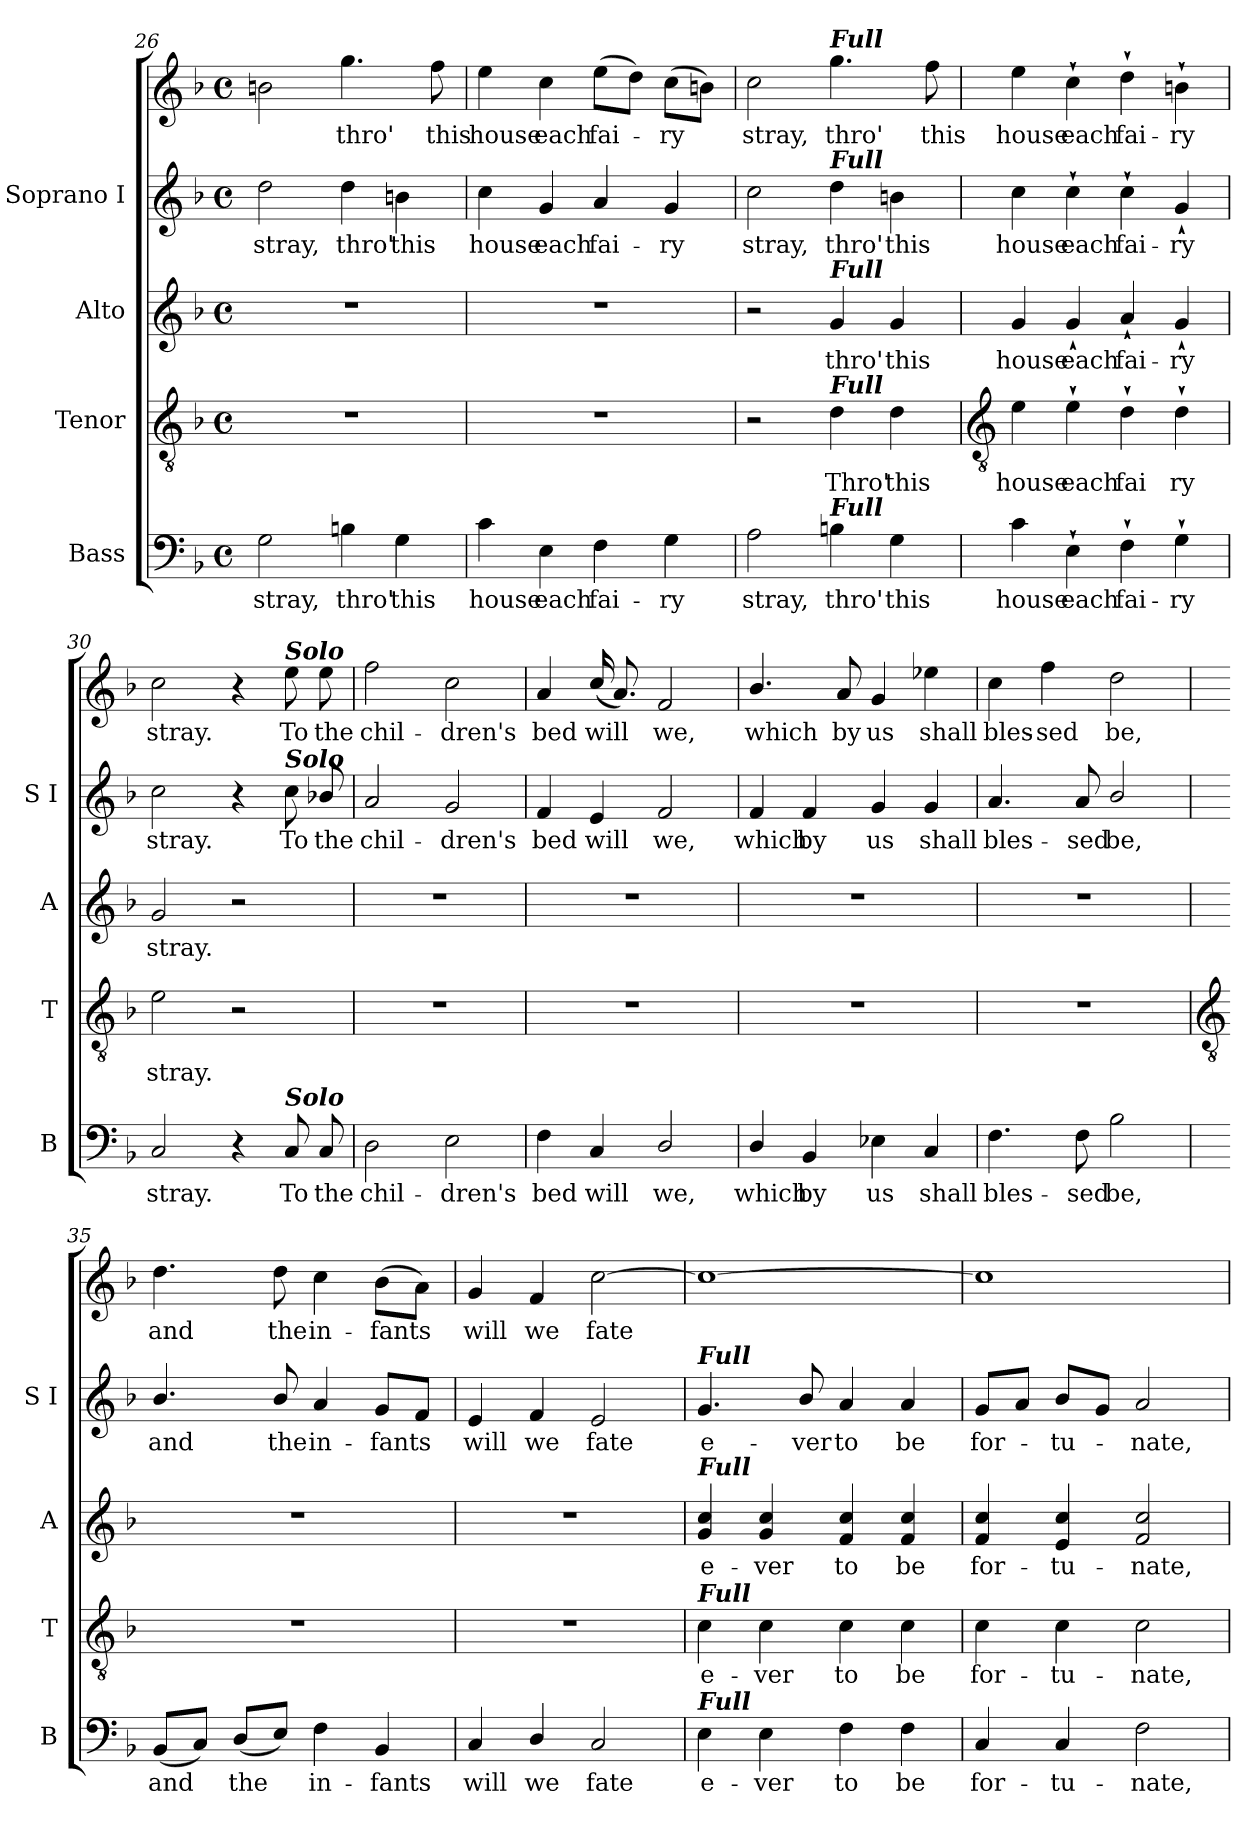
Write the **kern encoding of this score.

**kern	**text	**kern	**text	**kern	**text	**kern	**text	**kern	**text
*part4	*part4	*part3	*part3	*part2	*part2	*part1	*part1	*part1	*part1
*staff5	*staff5	*staff4	*staff4	*staff3	*staff3	*staff2	*staff2	*staff1	*staff1
*I"Bass	*	*I"Tenor	*	*I"Alto	*	*I"Soprano I	*	*	*
*I'B	*	*I'T	*	*I'A	*	*I'S I	*	*	*
*clefF4	*	*clefGv2	*	*clefG2	*	*clefG2	*	*clefG2	*
*k[b-]	*	*k[b-]	*	*k[b-]	*	*k[b-]	*	*k[b-]	*
*F:	*	*F:	*	*F:	*	*F:	*	*F:	*
*M4/4	*	*M4/4	*	*M4/4	*	*M4/4	*	*M4/4	*
*met(c)	*	*met(c)	*	*met(c)	*	*met(c)	*	*met(c)	*
=26	=26	=26	=26	=26	=26	=26	=26	=26	=26
!	!LO:LY:b	!	!	!	!	!	!LO:LY:b	!	!
2G	stray,	1r	.	1r	.	2dd	stray,	2bn	.
!	!LO:LY:b	!	!	!	!	!	!LO:LY:b	!	!LO:LY:b
4Bn	thro'	.	.	.	.	4dd	thro'	4.gg	thro'
!	!LO:LY:b	!	!	!	!	!	!LO:LY:b	!	!
4G	this	.	.	.	.	4bn	this	.	.
!	!	!	!	!	!	!	!	!	!LO:LY:b
.	.	.	.	.	.	.	.	8ff	this
=27	=27	=27	=27	=27	=27	=27	=27	=27	=27
!	!LO:LY:b	!	!	!	!	!	!LO:LY:b	!	!LO:LY:b
4c	house	1r	.	1r	.	4cc	house	4ee	house
!	!LO:LY:b	!	!	!	!	!	!LO:LY:b	!	!LO:LY:b
4E	each	.	.	.	.	4g	each	4cc	each
!	!LO:LY:b	!	!	!	!	!	!LO:LY:b	!	!LO:LY:b
4F	fai-	.	.	.	.	4a	fai-	(>8eeL	fai-
.	.	.	.	.	.	.	.	8ddJ)	.
!	!LO:LY:b	!	!	!	!	!	!LO:LY:b	!	!LO:LY:b
4G	-ry	.	.	.	.	4g	-ry	(>8ccL	ry
.	.	.	.	.	.	.	.	8bnJ)	.
=28	=28	=28	=28	=28	=28	=28	=28	=28	=28
!	!LO:LY:b	!	!	!	!	!	!LO:LY:b	!	!LO:LY:b
2A	stray,	2r	.	2r	.	2cc	stray,	2cc	stray,
!	!	!	!	!	!	!	!	!LO:TX:a:Bi:t=Full	!
!	!	!	!	!	!	!LO:TX:a:Bi:t=Full	!	!	!
!	!	!	!	!LO:TX:a:Bi:t=Full	!	!	!	!	!
!	!	!LO:TX:a:Bi:t=Full	!	!	!	!	!	!	!
!LO:TX:a:Bi:t=Full	!	!	!	!	!	!	!	!	!
!	!LO:LY:b	!	!LO:LY:b	!	!LO:LY:b	!	!LO:LY:b	!	!LO:LY:b
4Bn	thro'	4d	Thro'	4g	thro'	4dd	thro'	4.gg	thro'
!	!LO:LY:b	!	!LO:LY:b	!	!LO:LY:b	!	!LO:LY:b	!	!
4G	this	4d	this	4g	this	4bn	this	.	.
!	!	!	!	!	!	!	!	!	!LO:LY:b
.	.	.	.	.	.	.	.	8ff	this
!!LO:LB:g=z
=29	=29	=29	=29	=29	=29	=29	=29	=29	=29
*	*	*clefGv2	*	*	*	*	*	*	*
!	!LO:LY:b	!	!LO:LY:b	!	!LO:LY:b	!	!LO:LY:b	!	!LO:LY:b
4c	house	4e	house	4g	house	4cc	house	4ee	house
!	!LO:LY:b	!	!LO:LY:b	!	!LO:LY:b	!	!LO:LY:b	!	!LO:LY:b
4E`	each	4e`	each	4g`	each	4cc`	each	4cc`	each
!	!LO:LY:b	!	!LO:LY:b	!	!LO:LY:b	!	!LO:LY:b	!	!LO:LY:b
4F`	fai-	4d`	fai	4a`	fai-	4cc`	fai-	4dd`	fai-
!	!LO:LY:b	!	!LO:LY:b	!	!LO:LY:b	!	!LO:LY:b	!	!LO:LY:b
4G`	-ry	4d`	ry	4g`	-ry	4g`	-ry	4bn`	-ry
=30	=30	=30	=30	=30	=30	=30	=30	=30	=30
!	!LO:LY:b	!	!LO:LY:b	!	!LO:LY:b	!	!LO:LY:b	!	!LO:LY:b
2C	stray.	2e	stray.	2g	stray.	2cc	stray.	2cc	stray.
4r	.	2r	.	2r	.	4r	.	4r	.
!	!	!	!	!	!	!	!	!LO:TX:a:Bi:t=Solo	!
!	!	!	!	!	!	!LO:TX:a:Bi:t=Solo	!	!	!
!LO:TX:a:Bi:t=Solo	!	!	!	!	!	!	!	!	!
!	!LO:LY:b	!	!	!	!	!	!LO:LY:b	!	!LO:LY:b
8C	To	.	.	.	.	8cc	To	8ee	To
!	!LO:LY:b	!	!	!	!	!	!LO:LY:b	!	!LO:LY:b
8C	the	.	.	.	.	8b-X/	the	8ee	the
=31	=31	=31	=31	=31	=31	=31	=31	=31	=31
!	!LO:LY:b	!	!	!	!	!	!LO:LY:b	!	!LO:LY:b
2D	chil-	1r	.	1r	.	2a	chil-	2ff	chil-
!	!LO:LY:b	!	!	!	!	!	!LO:LY:b	!	!LO:LY:b
2E	-dren's	.	.	.	.	2g	-dren's	2cc	-dren's
=32	=32	=32	=32	=32	=32	=32	=32	=32	=32
!	!LO:LY:b	!	!	!	!	!	!LO:LY:b	!	!LO:LY:b
4F	bed	1r	.	1r	.	4f	bed	4a	bed
!	!LO:LY:b	!	!	!	!	!	!LO:LY:b	!	!LO:LY:b
4C	will	.	.	.	.	4e	will	(<16cc/LL	will
.	.	.	.	.	.	.	.	8.a/J)	.
!	!LO:LY:b	!	!	!	!	!	!LO:LY:b	!	!LO:LY:b
2D/	we,	.	.	.	.	2f	we,	2f	we,
=33	=33	=33	=33	=33	=33	=33	=33	=33	=33
!	!LO:LY:b	!	!	!	!	!	!LO:LY:b	!	!LO:LY:b
4D/	which	1r	.	1r	.	4f	which	4.b-/	which
!	!LO:LY:b	!	!	!	!	!	!LO:LY:b	!	!
4BB-	by	.	.	.	.	4f	by	.	.
!	!	!	!	!	!	!	!	!	!LO:LY:b
.	.	.	.	.	.	.	.	8a	by
!	!LO:LY:b	!	!	!	!	!	!LO:LY:b	!	!LO:LY:b
4E-X	us	.	.	.	.	4g	us	4g	us
!	!LO:LY:b	!	!	!	!	!	!LO:LY:b	!	!LO:LY:b
4C	shall	.	.	.	.	4g	shall	4ee-X	shall
=34	=34	=34	=34	=34	=34	=34	=34	=34	=34
!	!LO:LY:b	!	!	!	!	!	!LO:LY:b	!	!LO:LY:b
4.F	bles-	1r	.	1r	.	4.a	bles-	4cc	bles-
!	!	!	!	!	!	!	!	!	!LO:LY:b
.	.	.	.	.	.	.	.	4ff	-sed
!	!LO:LY:b	!	!	!	!	!	!LO:LY:b	!	!
8F	-sed	.	.	.	.	8a	-sed	.	.
!	!LO:LY:b	!	!	!	!	!	!LO:LY:b	!	!LO:LY:b
2B-	be,	.	.	.	.	2b-/	be,	2dd	be,
!!LO:LB:g=z
=35	=35	=35	=35	=35	=35	=35	=35	=35	=35
*	*	*clefGv2	*	*	*	*	*	*	*
!	!LO:LY:b	!	!	!	!	!	!LO:LY:b	!	!LO:LY:b
(<8BB-L	and	1r	.	1r	.	4.b-/	and	4.dd	and
8CJ)	.	.	.	.	.	.	.	.	.
!	!LO:LY:b	!	!	!	!	!	!	!	!
(<8D/L	the	.	.	.	.	.	.	.	.
!	!	!	!	!	!	!	!LO:LY:b	!	!LO:LY:b
8E/J)	.	.	.	.	.	8b-/	the	8dd	the
!	!LO:LY:b	!	!	!	!	!	!LO:LY:b	!	!LO:LY:b
4F	in-	.	.	.	.	4a	in-	4cc	in-
!	!LO:LY:b	!	!	!	!	!	!LO:LY:b	!	!LO:LY:b
4BB-	-fants	.	.	.	.	8gL	-fants	(>8b-\L	-fants
.	.	.	.	.	.	8fJ	.	8a\J)	.
=36	=36	=36	=36	=36	=36	=36	=36	=36	=36
!	!LO:LY:b	!	!	!	!	!	!LO:LY:b	!	!LO:LY:b
4C	will	1r	.	1r	.	4e	will	4g	will
!	!LO:LY:b	!	!	!	!	!	!LO:LY:b	!	!LO:LY:b
4D/	we	.	.	.	.	4f	we	4f	we
!	!LO:LY:b	!	!	!	!	!	!LO:LY:b	!	!LO:LY:b
2C	fate	.	.	.	.	2e	fate	[2cc	fate
=37	=37	=37	=37	=37	=37	=37	=37	=37	=37
!	!	!	!	!	!	!LO:TX:a:Bi:t=Full	!	!	!
!	!	!	!	!LO:TX:a:Bi:t=Full	!	!	!	!	!
!	!	!LO:TX:a:Bi:t=Full	!	!	!	!	!	!	!
!LO:TX:a:Bi:t=Full	!	!	!	!	!	!	!	!	!
!	!LO:LY:b	!	!LO:LY:b	!	!LO:LY:b	!	!LO:LY:b	!	!
4E	e-	4c	e-	4g 4cc	e-	4.g	e-	1cc_	.
!	!LO:LY:b	!	!LO:LY:b	!	!LO:LY:b	!	!	!	!
4E	-ver	4c	-ver	4g 4cc	-ver	.	.	.	.
!	!	!	!	!	!	!	!LO:LY:b	!	!
.	.	.	.	.	.	8b-/	-ver	.	.
!	!LO:LY:b	!	!LO:LY:b	!	!LO:LY:b	!	!LO:LY:b	!	!
4F	to	4c	to	4f 4cc	to	4a	to	.	.
!	!LO:LY:b	!	!LO:LY:b	!	!LO:LY:b	!	!LO:LY:b	!	!
4F	be	4c	be	4f 4cc	be	4a	be	.	.
=38	=38	=38	=38	=38	=38	=38	=38	=38	=38
!	!LO:LY:b	!	!LO:LY:b	!	!LO:LY:b	!	!LO:LY:b	!	!
4C	for-	4c	for-	4f 4cc	for-	8gL	for-	1cc]	.
.	.	.	.	.	.	8aJ	.	.	.
!	!LO:LY:b	!	!LO:LY:b	!	!LO:LY:b	!	!LO:LY:b	!	!
4C	-tu-	4c	-tu-	4e 4cc	-tu-	8b-L	tu-	.	.
.	.	.	.	.	.	8gJ	.	.	.
!	!LO:LY:b	!	!LO:LY:b	!	!LO:LY:b	!	!LO:LY:b	!	!
2F	-nate,	2c	-nate,	2f 2cc	-nate,	2a	nate,	.	.
=	=	=	=	=	=	=	=	=	=
*-	*-	*-	*-	*-	*-	*-	*-	*-	*-
